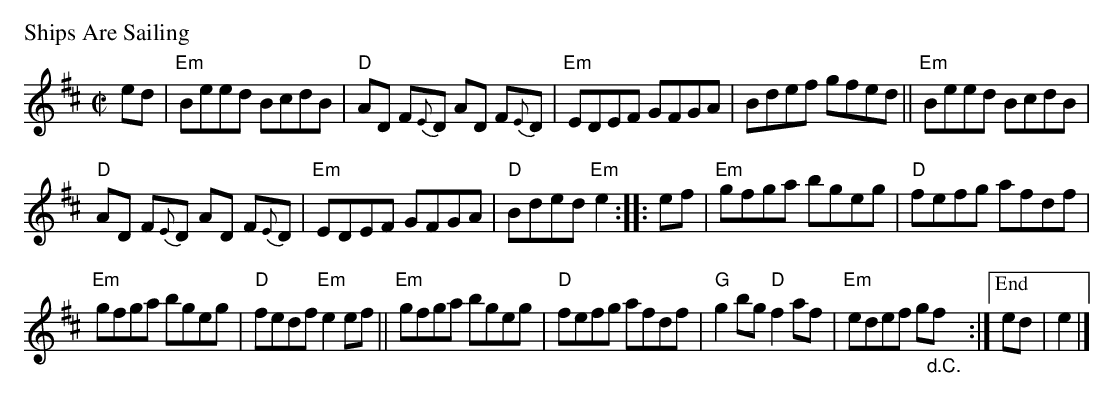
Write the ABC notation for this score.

X:1
M: C|
L: 1/8
P: Ships Are Sailing
K: Edor
ed |\
"Em"Beed BcdB | "D"AD F{E}D AD F{E}D | "Em"EDEF GFGA | Bdef gfed || "Em"Beed BcdB |
"D"AD F{E}D AD F{E}D | "Em"EDEF GFGA | "D"Bded "Em"e2 :: ef | "Em"gfga bgeg | "D"fefg afdf |
"Em"gfga bgeg | "D"fedf "Em"e2ef || "Em"gfga bgeg | "D"fefg afdf | "G"g2bg "D"f2af | "Em"edef g"_d.C."f :|["End" ed | e2 |]
